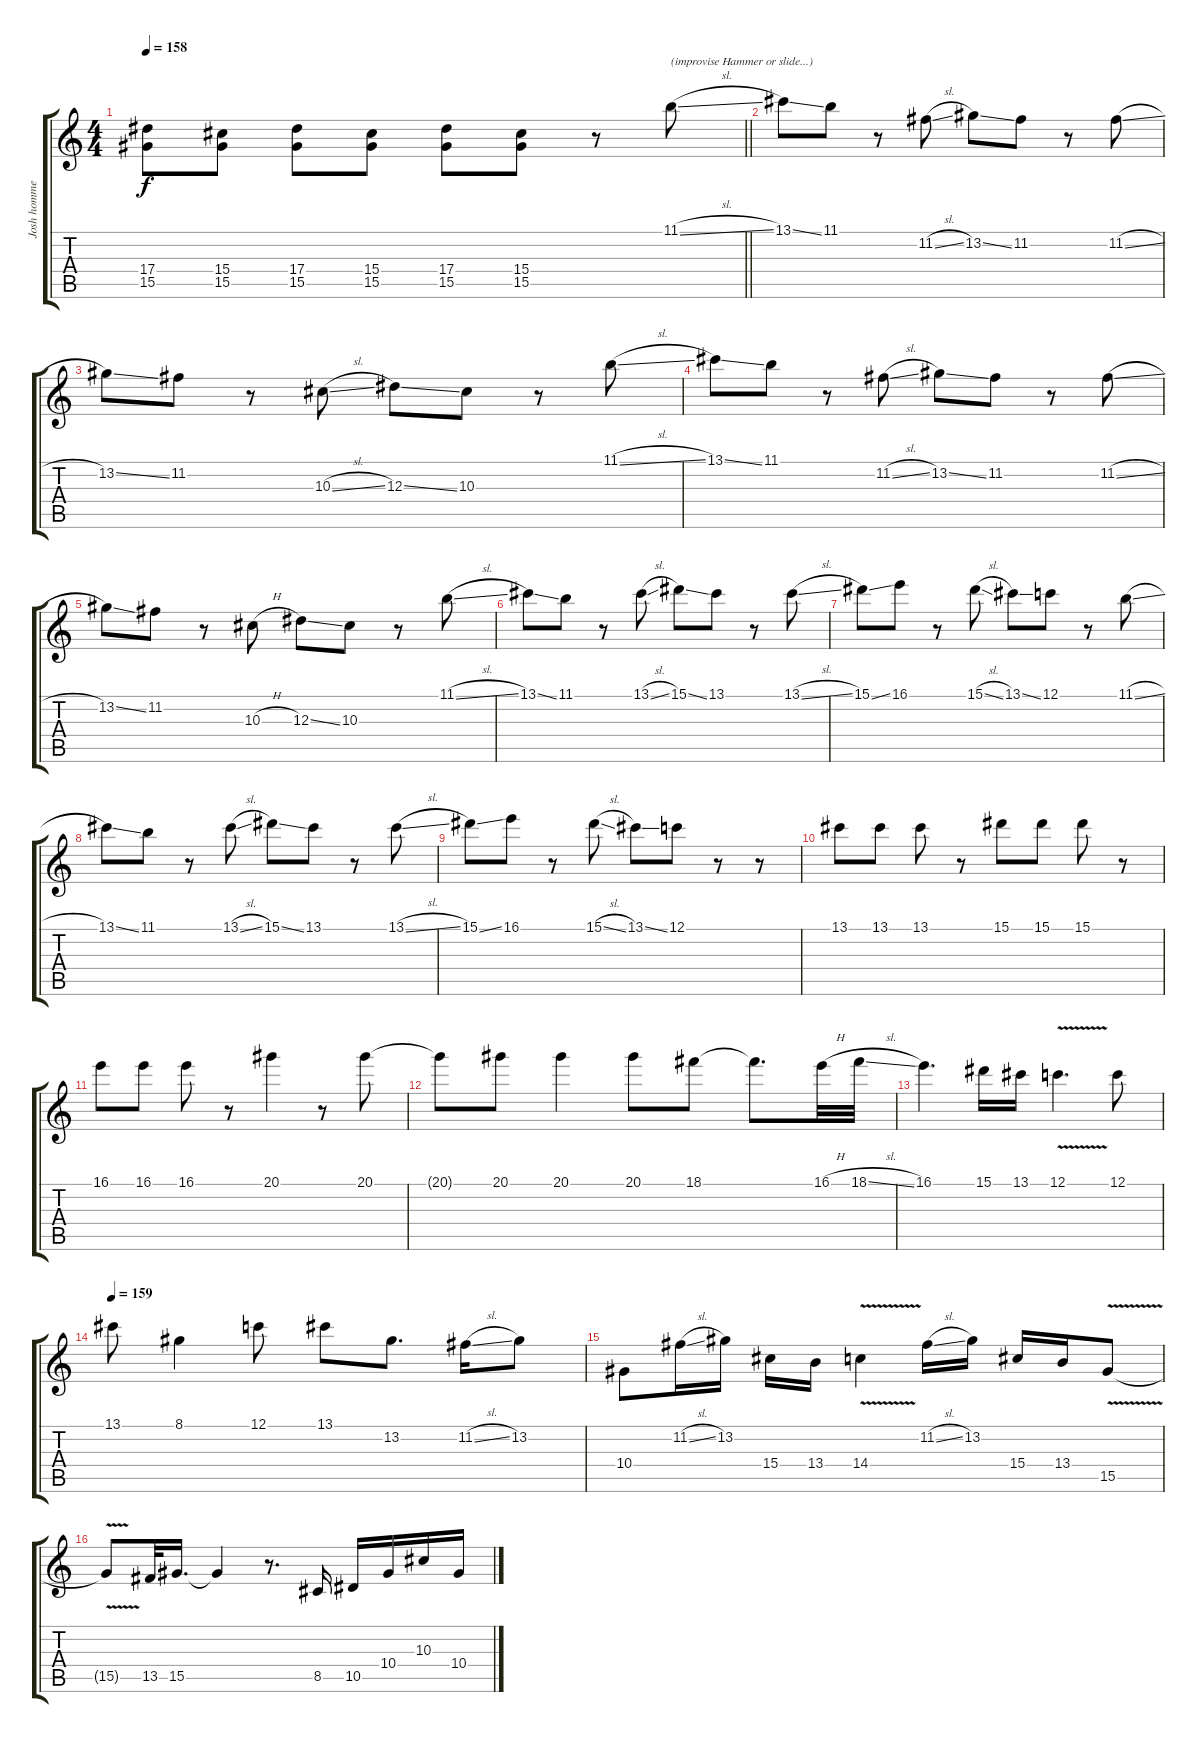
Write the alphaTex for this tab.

\track ("Josh homme" "Josh homme") {instrument overdrivenguitar}
\staff {score tabs}
\tuning (C4 G3 Eb3 Bb2 F2 C2) {hide}
\ts (4 4)
\tempo 158
\clef g2
\barLineRight lightlight
\ks c
(17.4 15.5).8{dy f} (15.4 15.5).8 (17.4 15.5).8 (15.4 15.5).8 (17.4 15.5).8 (15.4 15.5).8 r.8 11.1{sl}.8{txt "(improvise Hammer or slide...)"} |
13.1{ss}.8 11.1.8 r.8 11.2{sl}.8 13.2{ss}.8 11.2.8 r.8 11.2{sl}.8 |
13.2{ss}.8 11.2.8 r.8 10.3{sl}.8 12.3{ss}.8 10.3.8 r.8 11.1{sl}.8 |
13.1{ss}.8 11.1.8 r.8 11.2{sl}.8 13.2{ss}.8 11.2.8 r.8 11.2{sl}.8 |
13.2{ss}.8 11.2.8 r.8 10.3{h}.8 12.3{ss}.8 10.3.8 r.8 11.1{sl}.8 |
13.1{ss}.8 11.1.8 r.8 13.1{sl}.8 15.1{ss}.8 13.1.8 r.8 13.1{sl}.8 |
15.1{ss}.8 16.1.8 r.8 15.1{sl}.8 13.1{ss}.8 12.1.8 r.8 11.1{sl}.8 |
13.1{ss}.8 11.1.8 r.8 13.1{sl}.8 15.1{ss}.8 13.1.8 r.8 13.1{sl}.8 |
15.1{ss}.8 16.1.8 r.8 15.1{sl}.8 13.1{ss}.8 12.1.8 r.8 r.8 |
13.1.8 13.1.8 13.1.8 r.8 15.1.8 15.1.8 15.1.8 r.8 |
16.1.8 16.1.8 16.1.8 r.8 20.1.4 r.8 20.1.8 |
20.1{t}.8 20.1.8 20.1.4 20.1.8 18.1.8 18.1{t}.8{d} 16.1{h}.32 18.1{sl}.32 |
16.1.4{d} 15.1.16 13.1.16 12.1{v}.4{d} 12.1.8 |
\tempo 159
13.1.8 8.1.4 12.1.8 13.1.8 13.2.8{d} 11.2{sl}.16 13.2.8 |
10.4.8 11.2{sl}.16 13.2.16 15.4.16 13.4.16 14.4{v}.4 11.2{sl}.16 13.2.16 15.4.16 13.4.16 15.5{v}.8 |
15.5{t}.8 13.5.32 15.5.16{d} 15.5{t}.4 r.8{d} 8.5.16 10.5.16 10.4.16 10.3.16 10.4.16
